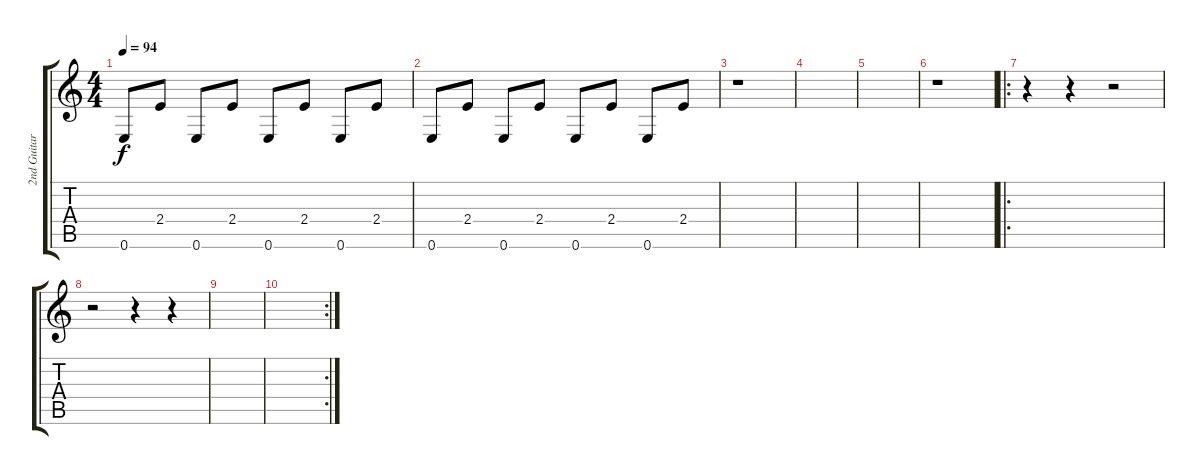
\track ("2nd Guitare Rythmique" "2nd Guitar") {instrument electricguitarclean}
\staff {score tabs}
\tuning (E4 B3 G3 D3 A2 E2) {hide}
\ts (4 4)
\tempo 94
\clef g2
\ks c
0.6.8{dy f instrument electricguitarclean} 2.4.8 0.6.8 2.4.8 0.6.8 2.4.8 0.6.8 2.4.8 |
0.6.8 2.4.8 0.6.8 2.4.8 0.6.8 2.4.8 0.6.8 2.4.8 |
r.1 |
|
|
r.1 |
\ro
r.4 r.4 r.2 |
r.2 r.4 r.4 |
|
\rc 2
